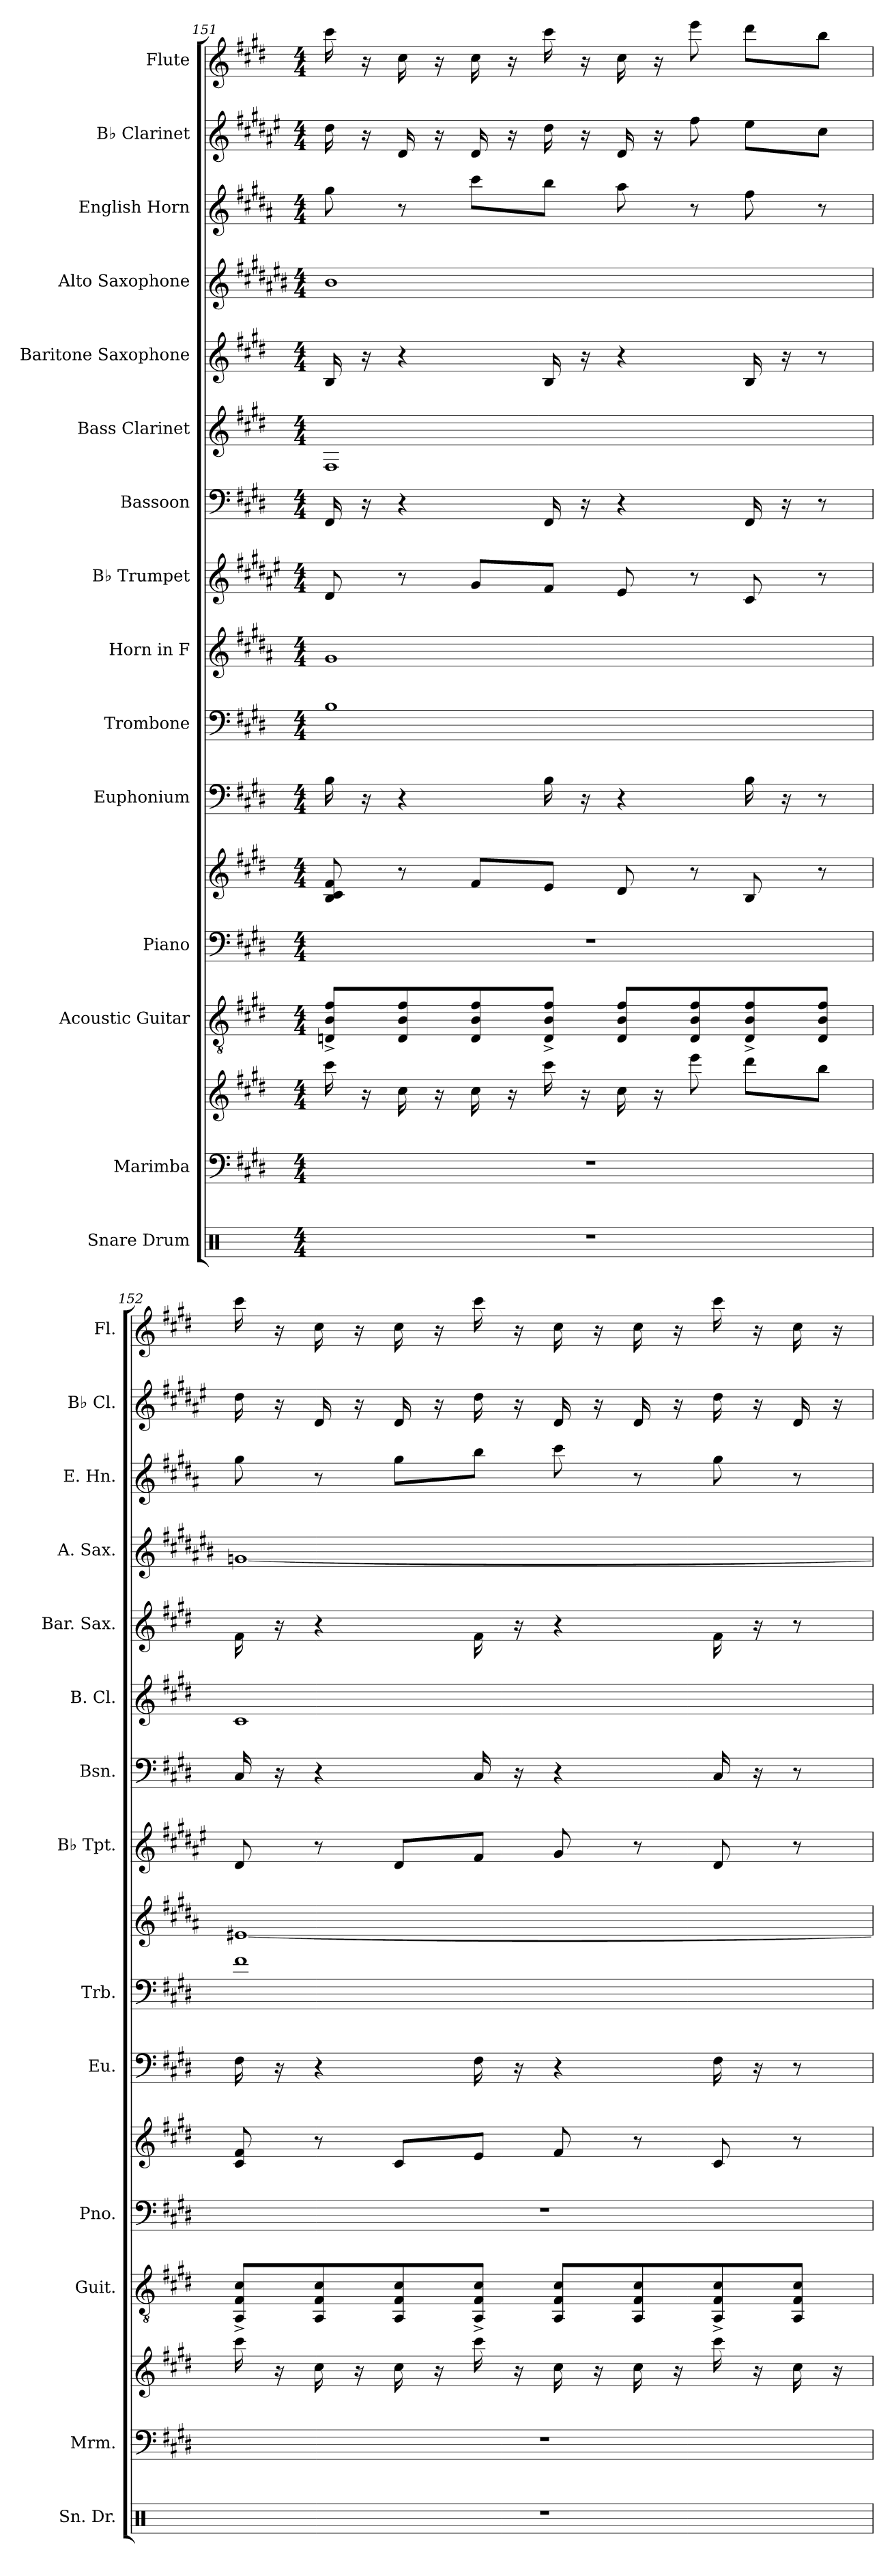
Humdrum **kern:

**kern	**kern	**kern	**kern	**kern	**kern	**kern	**kern	**kern	**kern	**kern	**kern	**kern	**kern	**kern	**kern	**kern
*part15	*part14	*part14	*part13	*part12	*part12	*part11	*part10	*part9	*part8	*part7	*part6	*part5	*part4	*part3	*part2	*part1
*staff17	*staff16	*staff15	*staff14	*staff13	*staff12	*staff11	*staff10	*staff9	*staff8	*staff7	*staff6	*staff5	*staff4	*staff3	*staff2	*staff1
*I"Snare Drum	*I"Marimba	*	*I"Acoustic Guitar	*I"Piano	*	*I"Euphonium	*I"Trombone	*I"Horn in F	*I"B♭ Trumpet	*I"Bassoon	*I"Bass Clarinet	*I"Baritone Saxophone	*I"Alto Saxophone	*I"English Horn	*I"B♭ Clarinet	*I"Flute
*I'Sn. Dr.	*I'Mrm.	*	*I'Guit.	*I'Pno.	*	*I'Eu.	*I'Trb.	*	*I'B♭ Tpt.	*I'Bsn.	*I'B. Cl.	*I'Bar. Sax.	*I'A. Sax.	*I'E. Hn.	*I'B♭ Cl.	*I'Fl.
*clefX	*clefF4	*clefG2	*clefGv2	*clefF4	*clefG2	*clefF4	*clefF4	*clefG2	*clefG2	*clefF4	*clefG2	*clefG2	*clefG2	*clefG2	*clefG2	*clefG2
*	*	*	*	*	*	*	*	*ITrd4c7	*ITrd1c2	*	*ITrd8c14	*ITrd12c21	*ITrd5c9	*ITrd4c7	*ITrd1c2	*
*k[]	*k[f#c#g#d#]	*k[f#c#g#d#]	*k[f#c#g#d#]	*k[f#c#g#d#]	*k[f#c#g#d#]	*k[f#c#g#d#]	*k[f#c#g#d#]	*k[f#c#g#d#]	*k[f#c#g#d#]	*k[f#c#g#d#]	*k[f#c#g#d#]	*k[f#c#g#d#]	*k[f#c#g#d#]	*k[f#c#g#d#]	*k[f#c#g#d#]	*k[f#c#g#d#]
*M4/4	*M4/4	*M4/4	*M4/4	*M4/4	*M4/4	*M4/4	*M4/4	*M4/4	*M4/4	*M4/4	*M4/4	*M4/4	*M4/4	*M4/4	*M4/4	*M4/4
=151	=151	=151	=151	=151	=151	=151	=151	=151	=151	=151	=151	=151	=151	=151	=151	=151
1r	1r	16ccc#\	8Dn/^ 8B/^ 8f#/^L	1r	8B/ 8c#/ 8f#/	16B\	1B	1c#	8c#/	16FF#/	1FF#	16BB/	1d#	8cc#\	16cc#\	16ccc#\
.	.	16r	.	.	.	16r	.	.	.	16r	.	16r	.	.	16r	16r
.	.	16cc#\	8D/ 8B/ 8f#/	.	8r	4r	.	.	8r	4r	.	4r	.	8r	16c#/	16cc#\
.	.	16r	.	.	.	.	.	.	.	.	.	.	.	.	16r	16r
.	.	16cc#\	8D/ 8B/ 8f#/	.	8f#/L	.	.	.	8f#/L	.	.	.	.	8ff#\L	16c#/	16cc#\
.	.	16r	.	.	.	.	.	.	.	.	.	.	.	.	16r	16r
.	.	16ccc#\	8D/^ 8B/^ 8f#/^J	.	8e/J	16B\	.	.	8e/J	16FF#/	.	16BB/	.	8ee\J	16cc#\	16ccc#\
.	.	16r	.	.	.	16r	.	.	.	16r	.	16r	.	.	16r	16r
.	.	16cc#\	8D/ 8B/ 8f#/L	.	8d#/	4r	.	.	8d#/	4r	.	4r	.	8dd#\	16c#/	16cc#\
.	.	16r	.	.	.	.	.	.	.	.	.	.	.	.	16r	16r
.	.	8eee\	8D/ 8B/ 8f#/	.	8r	.	.	.	8r	.	.	.	.	8r	8ee\	8eee\
.	.	8ddd#\L	8D/^ 8B/^ 8f#/^	.	8B/	16B\	.	.	8B/	16FF#/	.	16BB/	.	8b\	8dd#\L	8ddd#\L
.	.	.	.	.	.	16r	.	.	.	16r	.	16r	.	.	.	.
.	.	8bb\J	8D/ 8B/ 8f#/J	.	8r	8r	.	.	8r	8r	.	8r	.	8r	8b\J	8bb\J
!!LO:PB:g=z
=152	=152	=152	=152	=152	=152	=152	=152	=152	=152	=152	=152	=152	=152	=152	=152	=152
1r	1r	16ccc#\	8AA/^ 8F#/^ 8c#/^L	1r	8c#/ 8f#/	16F#\	1f#	[1A#X	8c#/	16C#/	1C#	16F#\	[1B-X	8cc#\	16cc#\	16ccc#\
.	.	16r	.	.	.	16r	.	.	.	16r	.	16r	.	.	16r	16r
.	.	16cc#\	8AA/ 8F#/ 8c#/	.	8r	4r	.	.	8r	4r	.	4r	.	8r	16c#/	16cc#\
.	.	16r	.	.	.	.	.	.	.	.	.	.	.	.	16r	16r
.	.	16cc#\	8AA/ 8F#/ 8c#/	.	8c#/L	.	.	.	8c#/L	.	.	.	.	8cc#\L	16c#/	16cc#\
.	.	16r	.	.	.	.	.	.	.	.	.	.	.	.	16r	16r
.	.	16ccc#\	8AA/^ 8F#/^ 8c#/^J	.	8e/J	16F#\	.	.	8e/J	16C#/	.	16F#\	.	8ee\J	16cc#\	16ccc#\
.	.	16r	.	.	.	16r	.	.	.	16r	.	16r	.	.	16r	16r
.	.	16cc#\	8AA/ 8F#/ 8c#/L	.	8f#/	4r	.	.	8f#/	4r	.	4r	.	8ff#\	16c#/	16cc#\
.	.	16r	.	.	.	.	.	.	.	.	.	.	.	.	16r	16r
.	.	16cc#\	8AA/ 8F#/ 8c#/	.	8r	.	.	.	8r	.	.	.	.	8r	16c#/	16cc#\
.	.	16r	.	.	.	.	.	.	.	.	.	.	.	.	16r	16r
.	.	16ccc#\	8AA/^ 8F#/^ 8c#/^	.	8c#/	16F#\	.	.	8c#/	16C#/	.	16F#\	.	8cc#\	16cc#\	16ccc#\
.	.	16r	.	.	.	16r	.	.	.	16r	.	16r	.	.	16r	16r
.	.	16cc#\	8AA/ 8F#/ 8c#/J	.	8r	8r	.	.	8r	8r	.	8r	.	8r	16c#/	16cc#\
.	.	16r	.	.	.	.	.	.	.	.	.	.	.	.	16r	16r
=	=	=	=	=	=	=	=	=	=	=	=	=	=	=	=	=
*-	*-	*-	*-	*-	*-	*-	*-	*-	*-	*-	*-	*-	*-	*-	*-	*-
